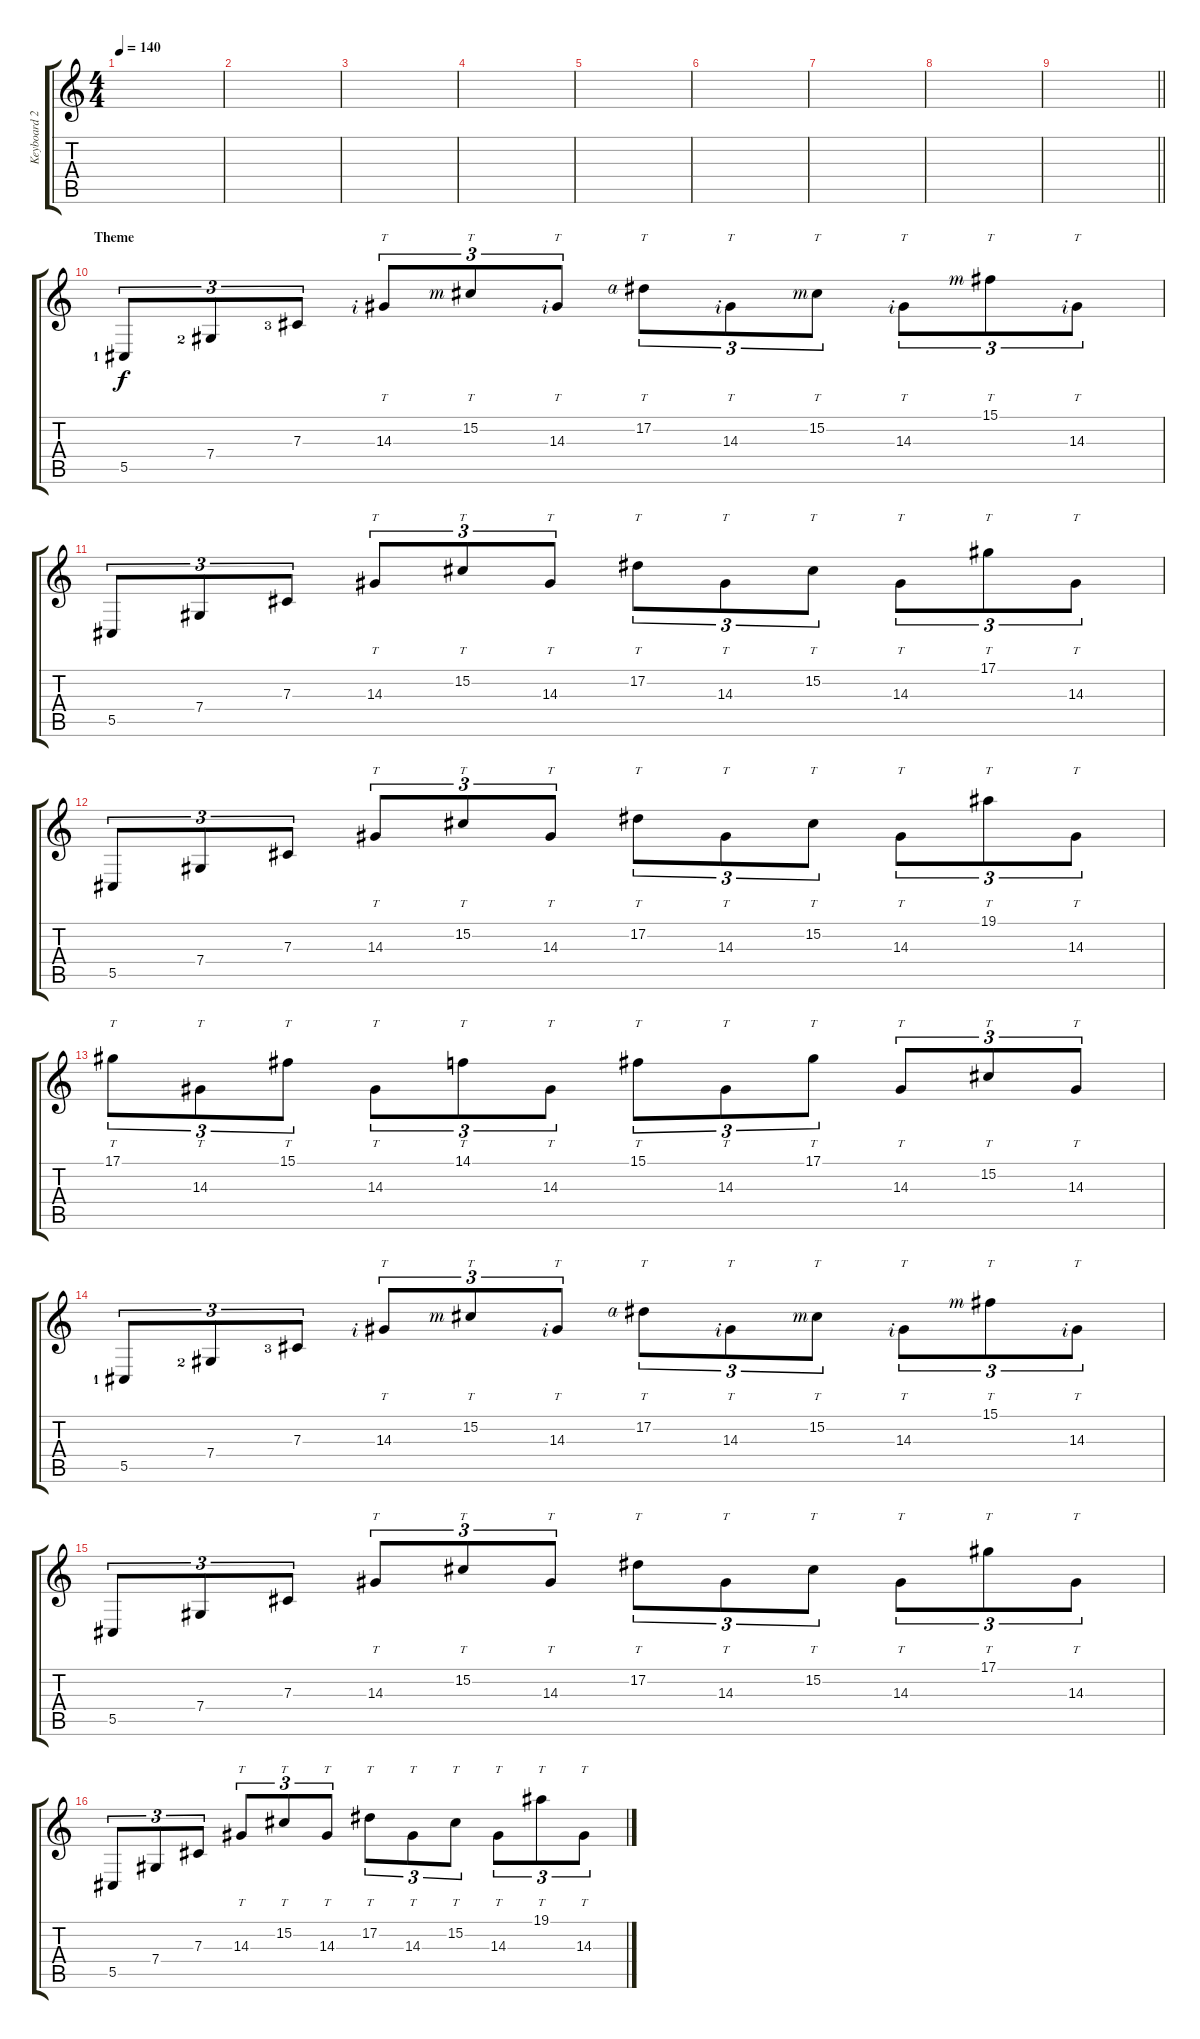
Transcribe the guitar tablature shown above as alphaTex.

\track ("Keyboard 2" "Keyboard 2") {instrument fx8scifi}
\staff {score tabs}
\tuning (Eb4 Bb3 Gb3 Db3 Ab2 Eb2) {hide}
\ts (4 4)
\tempo 140
\clef g2
\ks c
|
|
|
|
|
|
|
|
\barLineRight lightlight
|
\section ("" "Theme")
5.5{lf 2}.8{tu (3 2)} 7.4{lf 3}.8{tu (3 2)} 7.3{lf 4}.8{tu (3 2)} 14.3{rf 2}.8{tt tu (3 2)} 15.2{rf 3}.8{tt tu (3 2)} 14.3{rf 2}.8{tt tu (3 2)} 17.2{rf 4}.8{tt tu (3 2)} 14.3{rf 2}.8{tt tu (3 2)} 15.2{rf 3}.8{tt tu (3 2)} 14.3{rf 2}.8{tt tu (3 2)} 15.1{rf 3}.8{tt tu (3 2)} 14.3{rf 2}.8{tt tu (3 2)} |
5.5.8{tu (3 2)} 7.4.8{tu (3 2)} 7.3.8{tu (3 2)} 14.3.8{tt tu (3 2)} 15.2.8{tt tu (3 2)} 14.3.8{tt tu (3 2)} 17.2.8{tt tu (3 2)} 14.3.8{tt tu (3 2)} 15.2.8{tt tu (3 2)} 14.3.8{tt tu (3 2)} 17.1.8{tt tu (3 2)} 14.3.8{tt tu (3 2)} |
5.5.8{tu (3 2)} 7.4.8{tu (3 2)} 7.3.8{tu (3 2)} 14.3.8{tt tu (3 2)} 15.2.8{tt tu (3 2)} 14.3.8{tt tu (3 2)} 17.2.8{tt tu (3 2)} 14.3.8{tt tu (3 2)} 15.2.8{tt tu (3 2)} 14.3.8{tt tu (3 2)} 19.1.8{tt tu (3 2)} 14.3.8{tt tu (3 2)} |
17.1.8{tt tu (3 2)} 14.3.8{tt tu (3 2)} 15.1.8{tt tu (3 2)} 14.3.8{tt tu (3 2)} 14.1.8{tt tu (3 2)} 14.3.8{tt tu (3 2)} 15.1.8{tt tu (3 2)} 14.3.8{tt tu (3 2)} 17.1.8{tt tu (3 2)} 14.3.8{tt tu (3 2)} 15.2.8{tt tu (3 2)} 14.3.8{tt tu (3 2)} |
5.5{lf 2}.8{tu (3 2)} 7.4{lf 3}.8{tu (3 2)} 7.3{lf 4}.8{tu (3 2)} 14.3{rf 2}.8{tt tu (3 2)} 15.2{rf 3}.8{tt tu (3 2)} 14.3{rf 2}.8{tt tu (3 2)} 17.2{rf 4}.8{tt tu (3 2)} 14.3{rf 2}.8{tt tu (3 2)} 15.2{rf 3}.8{tt tu (3 2)} 14.3{rf 2}.8{tt tu (3 2)} 15.1{rf 3}.8{tt tu (3 2)} 14.3{rf 2}.8{tt tu (3 2)} |
5.5.8{tu (3 2)} 7.4.8{tu (3 2)} 7.3.8{tu (3 2)} 14.3.8{tt tu (3 2)} 15.2.8{tt tu (3 2)} 14.3.8{tt tu (3 2)} 17.2.8{tt tu (3 2)} 14.3.8{tt tu (3 2)} 15.2.8{tt tu (3 2)} 14.3.8{tt tu (3 2)} 17.1.8{tt tu (3 2)} 14.3.8{tt tu (3 2)} |
5.5.8{tu (3 2)} 7.4.8{tu (3 2)} 7.3.8{tu (3 2)} 14.3.8{tt tu (3 2)} 15.2.8{tt tu (3 2)} 14.3.8{tt tu (3 2)} 17.2.8{tt tu (3 2)} 14.3.8{tt tu (3 2)} 15.2.8{tt tu (3 2)} 14.3.8{tt tu (3 2)} 19.1.8{tt tu (3 2)} 14.3.8{tt tu (3 2)}
